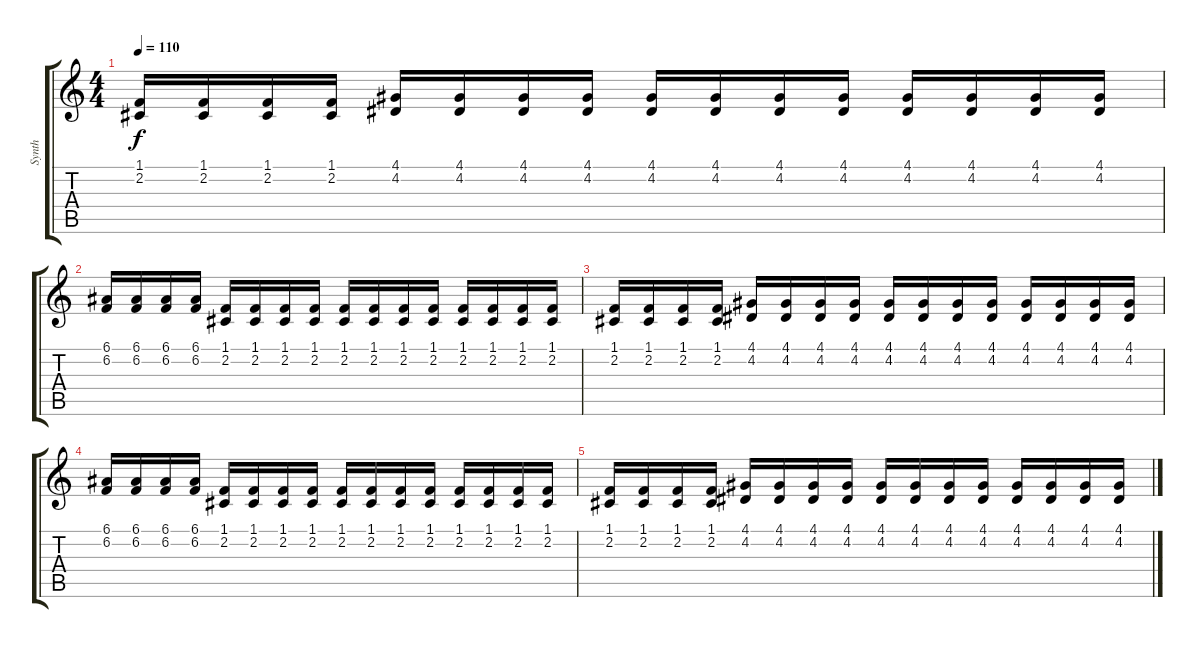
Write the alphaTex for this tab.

\track ("Synth" "Synth") {instrument lead5charang}
\staff {score tabs}
\tuning (E4 B3 G3 D3 A2 E2) {hide}
\ts (4 4)
\tempo 110
\clef g2
\ks c
(1.1 2.2).16{dy f} (1.1 2.2).16 (1.1 2.2).16 (1.1 2.2).16 (4.1 4.2).16 (4.1 4.2).16 (4.1 4.2).16 (4.1 4.2).16 (4.1 4.2).16 (4.1 4.2).16 (4.1 4.2).16 (4.1 4.2).16 (4.1 4.2).16 (4.1 4.2).16 (4.1 4.2).16 (4.1 4.2).16 |
(6.1 6.2).16 (6.1 6.2).16 (6.1 6.2).16 (6.1 6.2).16 (1.1 2.2).16 (1.1 2.2).16 (1.1 2.2).16 (1.1 2.2).16 (1.1 2.2).16 (1.1 2.2).16 (1.1 2.2).16 (1.1 2.2).16 (1.1 2.2).16 (1.1 2.2).16 (1.1 2.2).16 (1.1 2.2).16 |
(1.1 2.2).16 (1.1 2.2).16 (1.1 2.2).16 (1.1 2.2).16 (4.1 4.2).16 (4.1 4.2).16 (4.1 4.2).16 (4.1 4.2).16 (4.1 4.2).16 (4.1 4.2).16 (4.1 4.2).16 (4.1 4.2).16 (4.1 4.2).16 (4.1 4.2).16 (4.1 4.2).16 (4.1 4.2).16 |
(6.1 6.2).16 (6.1 6.2).16 (6.1 6.2).16 (6.1 6.2).16 (1.1 2.2).16 (1.1 2.2).16 (1.1 2.2).16 (1.1 2.2).16 (1.1 2.2).16 (1.1 2.2).16 (1.1 2.2).16 (1.1 2.2).16 (1.1 2.2).16 (1.1 2.2).16 (1.1 2.2).16 (1.1 2.2).16 |
(1.1 2.2).16 (1.1 2.2).16 (1.1 2.2).16 (1.1 2.2).16 (4.1 4.2).16 (4.1 4.2).16 (4.1 4.2).16 (4.1 4.2).16 (4.1 4.2).16 (4.1 4.2).16 (4.1 4.2).16 (4.1 4.2).16 (4.1 4.2).16 (4.1 4.2).16 (4.1 4.2).16 (4.1 4.2).16
